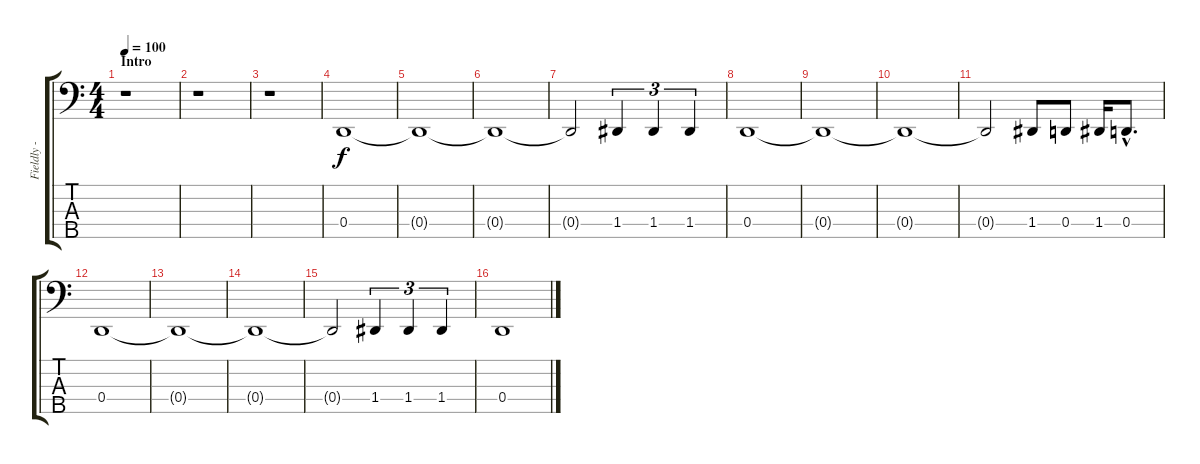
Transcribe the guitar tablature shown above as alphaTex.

\track ("Fieldly - Bass" "Fieldly - ") {instrument electricbassfinger}
\staff {score tabs}
\tuning (F2 C2 G1 D1 A0) {hide}
\ts (4 4)
\section ("" "Intro")
\tempo 100
\tempo 94
\tempo 100
\clef f4
\ks c
r.1{dy f volume 16 balance 8 instrument electricbassfinger} |
r.1 |
r.1 |
0.4.1 |
0.4{t}.1 |
0.4{t}.1 |
0.4{t}.2 1.4.4{tu (3 2)} 1.4.4{tu (3 2)} 1.4.4{tu (3 2)} |
0.4.1 |
0.4{t}.1 |
0.4{t}.1 |
0.4{t}.2 1.4.8 0.4.8 1.4.16 0.4{hac}.8{d} |
0.4.1 |
0.4{t}.1 |
0.4{t}.1 |
0.4{t}.2 1.4.4{tu (3 2)} 1.4.4{tu (3 2)} 1.4.4{tu (3 2)} |
0.4.1
